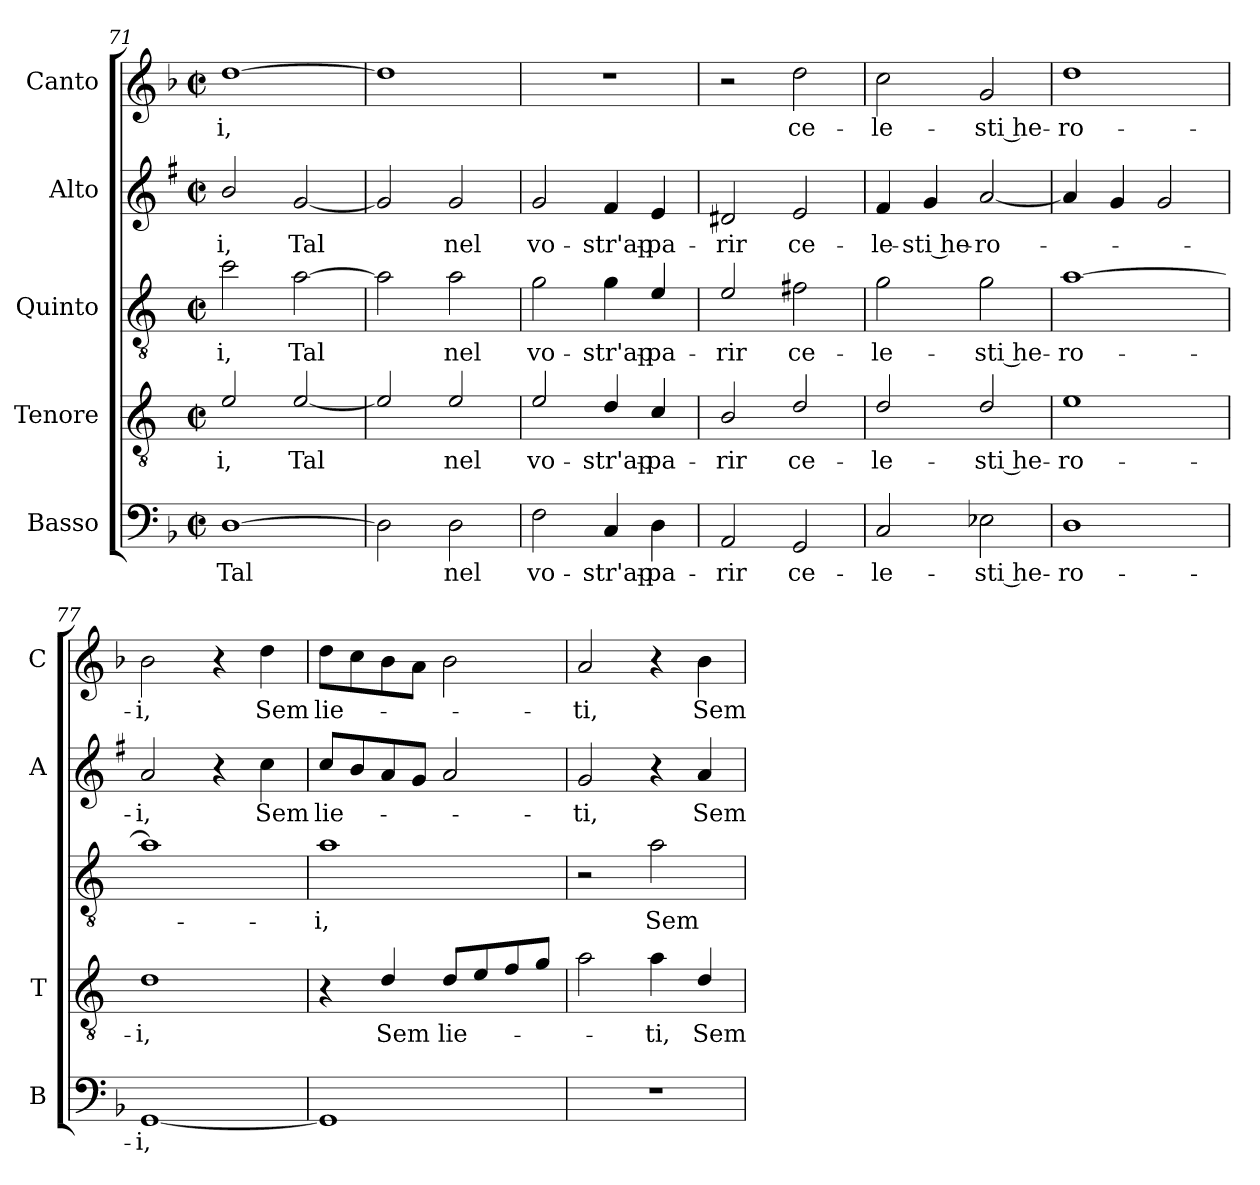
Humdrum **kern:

**kern	**text	**kern	**text	**kern	**text	**kern	**text	**kern	**text
*part5	*part5	*part4	*part4	*part3	*part3	*part2	*part2	*part1	*part1
*staff5	*staff5	*staff4	*staff4	*staff3	*staff3	*staff2	*staff2	*staff1	*staff1
*I"Basso	*	*I"Tenore	*	*I"Quinto	*	*I"Alto	*	*I"Canto	*
*I'B	*	*I'T	*	*	*	*I'A	*	*I'C	*
!!LO:LB:g=z
*clefF4	*	*clefGv2	*	*clefGv2	*	*clefG2	*	*clefG2	*
*	*	*ITrd4c7	*	*ITrd4c7	*	*ITrd1c2	*	*	*
*k[b-]	*	*k[b-]	*	*k[b-]	*	*k[b-]	*	*k[b-]	*
*F:	*	*F:	*	*F:	*	*F:	*	*F:	*
*M2/2	*	*M2/2	*	*M2/2	*	*M2/2	*	*M2/2	*
*met(c|)	*	*met(c|)	*	*met(c|)	*	*met(c|)	*	*met(c|)	*
=71	=71	=71	=71	=71	=71	=71	=71	=71	=71
!	!LO:LY:b	!	!	!	!	!	!	!	!
!	!	!	!LO:LY:b	!	!	!	!	!	!
!	!	!	!	!	!LO:LY:b	!	!	!	!
!	!	!	!	!	!	!	!LO:LY:b	!	!
!	!	!	!	!	!	!	!	!	!LO:LY:b
[1D	Tal	2A/	-i,	2f\	-i,	2a/	-i,	[1dd	-i,
!	!	!	!LO:LY:b	!	!	!	!	!	!
!	!	!	!	!	!LO:LY:b	!	!	!	!
!	!	!	!	!	!	!	!LO:LY:b	!	!
.	.	[2A/	Tal	[2d\	Tal	[2f/	Tal	.	.
=72	=72	=72	=72	=72	=72	=72	=72	=72	=72
2D\]	.	2A/]	.	2d\]	.	2f/]	.	1dd]	.
!	!LO:LY:b	!	!	!	!	!	!	!	!
!	!	!	!LO:LY:b	!	!	!	!	!	!
!	!	!	!	!	!LO:LY:b	!	!	!	!
!	!	!	!	!	!	!	!LO:LY:b	!	!
2D\	nel	2A/	nel	2d\	nel	2f/	nel	.	.
=73	=73	=73	=73	=73	=73	=73	=73	=73	=73
!	!LO:LY:b	!	!	!	!	!	!	!	!
!	!	!	!LO:LY:b	!	!	!	!	!	!
!	!	!	!	!	!LO:LY:b	!	!	!	!
!	!	!	!	!	!	!	!LO:LY:b	!	!
2F\	vo-	2A/	vo-	2c\	vo-	2f/	vo-	1r	.
!	!LO:LY:b	!	!	!	!	!	!	!	!
!	!	!	!LO:LY:b	!	!	!	!	!	!
!	!	!	!	!	!LO:LY:b	!	!	!	!
!	!	!	!	!	!	!	!LO:LY:b	!	!
4C/	-str'ap-	4G/	-str'ap-	4c\	-str'ap-	4e/	-str'ap-	.	.
!	!LO:LY:b	!	!	!	!	!	!	!	!
!	!	!	!LO:LY:b	!	!	!	!	!	!
!	!	!	!	!	!LO:LY:b	!	!	!	!
!	!	!	!	!	!	!	!LO:LY:b	!	!
4D\	-pa-	4F/	-pa-	4A/	-pa-	4d/	-pa-	.	.
=74	=74	=74	=74	=74	=74	=74	=74	=74	=74
!	!LO:LY:b	!	!	!	!	!	!	!	!
!	!	!	!LO:LY:b	!	!	!	!	!	!
!	!	!	!	!	!LO:LY:b	!	!	!	!
!	!	!	!	!	!	!	!LO:LY:b	!	!
2AA/	-rir	2E/	-rir	2A/	-rir	2c#X/	-rir	2r	.
!	!LO:LY:b	!	!	!	!	!	!	!	!
!	!	!	!LO:LY:b	!	!	!	!	!	!
!	!	!	!	!	!LO:LY:b	!	!	!	!
!	!	!	!	!	!	!	!LO:LY:b	!	!
!	!	!	!	!	!	!	!	!	!LO:LY:b
2GG/	ce-	2G/	ce-	2Bn\	ce-	2d/	ce-	2dd\	ce-
=75	=75	=75	=75	=75	=75	=75	=75	=75	=75
!	!LO:LY:b	!	!	!	!	!	!	!	!
!	!	!	!LO:LY:b	!	!	!	!	!	!
!	!	!	!	!	!LO:LY:b	!	!	!	!
!	!	!	!	!	!	!	!LO:LY:b	!	!
!	!	!	!	!	!	!	!	!	!LO:LY:b
2C/	-le-	2G/	-le-	2c\	-le-	4e/	-le-	2cc\	-le-
!	!	!	!	!	!	!	!LO:LY:b	!	!
.	.	.	.	.	.	4f/	-sti he-	.	.
!	!LO:LY:b	!	!	!	!	!	!	!	!
!	!	!	!LO:LY:b	!	!	!	!	!	!
!	!	!	!	!	!LO:LY:b	!	!	!	!
!	!	!	!	!	!	!	!LO:LY:b	!	!
!	!	!	!	!	!	!	!	!	!LO:LY:b
2E-X\	-sti he-	2G/	-sti he-	2c\	-sti he-	[2g/	-ro-	2g/	-sti he-
=76	=76	=76	=76	=76	=76	=76	=76	=76	=76
!	!LO:LY:b	!	!	!	!	!	!	!	!
!	!	!	!LO:LY:b	!	!	!	!	!	!
!	!	!	!	!	!LO:LY:b	!	!	!	!
!	!	!	!	!	!	!	!	!	!LO:LY:b
1D	-ro-	1A	-ro-	[1d	-ro-	4g/]	.	1dd	-ro-
.	.	.	.	.	.	4f/	.	.	.
.	.	.	.	.	.	2f/	.	.	.
=77	=77	=77	=77	=77	=77	=77	=77	=77	=77
!	!LO:LY:b	!	!	!	!	!	!	!	!
!	!	!	!LO:LY:b	!	!	!	!	!	!
!	!	!	!	!	!	!	!LO:LY:b	!	!
!	!	!	!	!	!	!	!	!	!LO:LY:b
[1GG	-i,	1G	-i,	1d]	.	2g/	-i,	2b-\	-i,
.	.	.	.	.	.	4r	.	4r	.
!	!	!	!	!	!	!	!LO:LY:b	!	!
!	!	!	!	!	!	!	!	!	!LO:LY:b
.	.	.	.	.	.	4b-\	Sem	4dd\	Sem
=78	=78	=78	=78	=78	=78	=78	=78	=78	=78
!	!	!	!	!	!LO:LY:b	!	!	!	!
!	!	!	!	!	!	!	!LO:LY:b	!	!
!	!	!	!	!	!	!	!	!	!LO:LY:b
1GG]	.	4r	.	1d	-i,	8b-/L	lie-	8dd\L	lie-
.	.	.	.	.	.	8a/	.	8cc\	.
!	!	!	!LO:LY:b	!	!	!	!	!	!
.	.	4G/	Sem	.	.	8g/	.	8b-\	.
.	.	.	.	.	.	8f/J	.	8a\J	.
!	!	!	!LO:LY:b	!	!	!	!	!	!
.	.	8G/L	lie-	.	.	2g/	.	2b-\	.
.	.	8A/	.	.	.	.	.	.	.
.	.	8B-/	.	.	.	.	.	.	.
.	.	8c/J	.	.	.	.	.	.	.
!!LO:LB:g=z
=79	=79	=79	=79	=79	=79	=79	=79	=79	=79
!	!	!	!	!	!	!	!LO:LY:b	!	!
!	!	!	!	!	!	!	!	!	!LO:LY:b
1r	.	2d\	.	2r	.	2f/	-ti,	2a/	-ti,
!	!	!	!LO:LY:b	!	!	!	!	!	!
!	!	!	!	!	!LO:LY:b	!	!	!	!
.	.	4d\	-ti,	2d\	Sem	4r	.	4r	.
!	!	!	!LO:LY:b	!	!	!	!	!	!
!	!	!	!	!	!	!	!LO:LY:b	!	!
!	!	!	!	!	!	!	!	!	!LO:LY:b
.	.	4G/	Sem	.	.	4g/	Sem	4b-\	Sem
=	=	=	=	=	=	=	=	=	=
*-	*-	*-	*-	*-	*-	*-	*-	*-	*-
